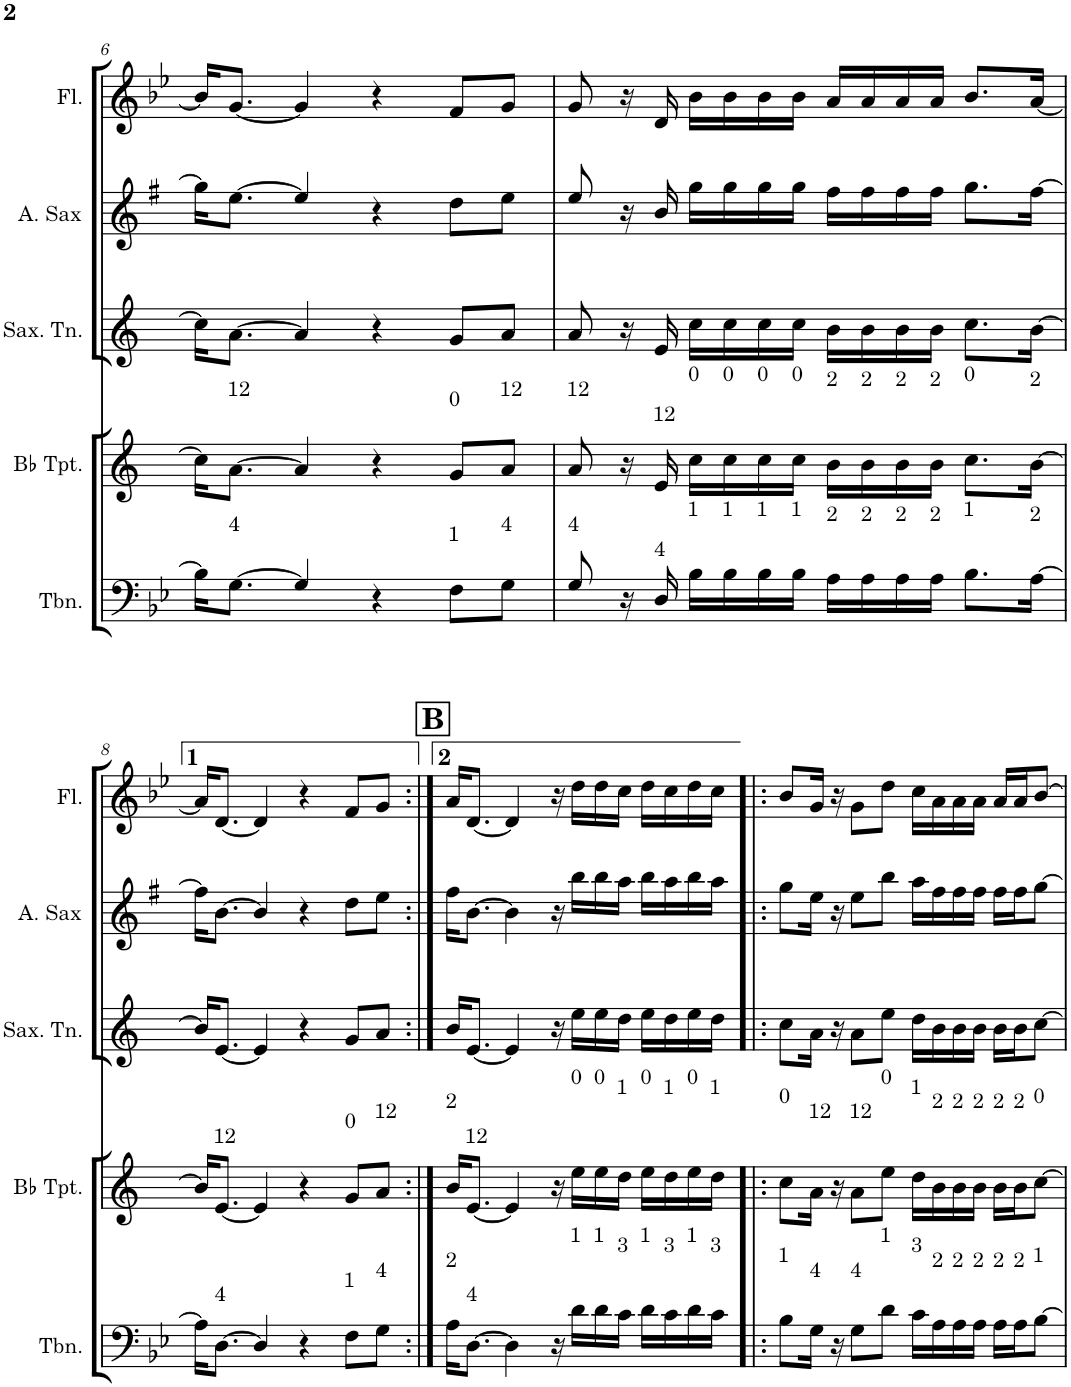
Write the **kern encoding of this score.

**kern	**kern	**kern	**kern	**kern
*part5	*part4	*part3	*part2	*part1
*staff5	*staff4	*staff3	*staff2	*staff1
*I"Trombone	*I"Bb Trumpet	*I"Saxofone Tenor	*I"Saxofone Alto	*I"Flauta Transversal
*I'Tbn.	*I'Bb Tpt.	*I'Sax. Tn.	*	*I'Fl.
!!LO:PB:g=z
*clefF4	*clefG2	*clefG2	*clefG2	*clefG2
*	*Trd1c2	*Trd8c14	*Trd5c9	*
*k[b-e-]	*k[]	*k[]	*k[f#]	*k[b-e-]
*M4/4	*M4/4	*M4/4	*M4/4	*M4/4
=6	=6	=6	=6	=6
16B-\KL]	16cc\KL]	16cc\KL]	16gg\KL]	16b-/KL]
!	!LO:TX:a:t=12	!	!	!
!LO:TX:a:t=4	!	!	!	!
[8.G\J	[8.a\J	[8.a\J	[8.ee\J	[8.g/J
4G/]	4a/]	4a/]	4ee/]	4g/]
4r	4r	4r	4r	4r
!	!LO:TX:a:t=0	!	!	!
!LO:TX:a:t=1	!	!	!	!
8F\L	8g/L	8g/L	8dd\L	8f/L
!	!LO:TX:a:t=12	!	!	!
!LO:TX:a:t=4	!	!	!	!
8G\J	8a/J	8a/J	8ee\J	8g/J
=7	=7	=7	=7	=7
!	!LO:TX:a:t=12	!	!	!
!LO:TX:a:t=4	!	!	!	!
8G/	8a/	8a/	8ee/	8g/
16r	16r	16r	16r	16r
!	!LO:TX:a:t=12	!	!	!
!LO:TX:a:t=4	!	!	!	!
16D/	16e/	16e/	16b/	16d/
!	!LO:TX:a:t=0	!	!	!
!LO:TX:a:t=1	!	!	!	!
16B-\LL	16cc\LL	16cc\LL	16gg\LL	16b-\LL
!	!LO:TX:a:t=0	!	!	!
!LO:TX:a:t=1	!	!	!	!
16B-\	16cc\	16cc\	16gg\	16b-\
!	!LO:TX:a:t=0	!	!	!
!LO:TX:a:t=1	!	!	!	!
16B-\	16cc\	16cc\	16gg\	16b-\
!	!LO:TX:a:t=0	!	!	!
!LO:TX:a:t=1	!	!	!	!
16B-\JJ	16cc\JJ	16cc\JJ	16gg\JJ	16b-\JJ
!	!LO:TX:a:t=2	!	!	!
!LO:TX:a:t=2	!	!	!	!
16A\LL	16b\LL	16b\LL	16ff#\LL	16a/LL
!	!LO:TX:a:t=2	!	!	!
!LO:TX:a:t=2	!	!	!	!
16A\	16b\	16b\	16ff#\	16a/
!	!LO:TX:a:t=2	!	!	!
!LO:TX:a:t=2	!	!	!	!
16A\	16b\	16b\	16ff#\	16a/
!	!LO:TX:a:t=2	!	!	!
!LO:TX:a:t=2	!	!	!	!
16A\JJ	16b\JJ	16b\JJ	16ff#\JJ	16a/JJ
!	!LO:TX:a:t=0	!	!	!
!LO:TX:a:t=1	!	!	!	!
8.B-\L	8.cc\L	8.cc\L	8.gg\L	8.b-/L
!	!LO:TX:a:t=2	!	!	!
!LO:TX:a:t=2	!	!	!	!
[16A\Jk	[16b\Jk	[16b\Jk	[16ff#\Jk	[16a/Jk
!!LO:LB:g=z
=8	=8	=8	=8	=8
16A\KL]	16b/KL]	16b/KL]	16ff#\KL]	16a/KL]
!	!LO:TX:a:t=12	!	!	!
!LO:TX:a:t=4	!	!	!	!
[8.D\J	[8.e/J	[8.e/J	[8.b\J	[8.d/J
4D/]	4e/]	4e/]	4b/]	4d/]
4r	4r	4r	4r	4r
!	!LO:TX:a:t=0	!	!	!
!LO:TX:a:t=1	!	!	!	!
8F\L	8g/L	8g/L	8dd\L	8f/L
!	!LO:TX:a:t=12	!	!	!
!LO:TX:a:t=4	!	!	!	!
8G\J	8a/J	8a/J	8ee\J	8g/J
!!LO:REH:place=s1:a:B:cj:fs=14:t=B
=9:|!	=9:|!	=9:|!	=9:|!	=9:|!
!	!LO:TX:a:t=2	!	!	!
!LO:TX:a:t=2	!	!	!	!
16A\KL	16b/KL	16b/KL	16ff#\KL	16a/KL
!	!LO:TX:a:t=12	!	!	!
!LO:TX:a:t=4	!	!	!	!
[8.D\J	[8.e/J	[8.e/J	[8.b\J	[8.d/J
4D\]	4e/]	4e/]	4b\]	4d/]
16r	16r	16r	16r	16r
!	!LO:TX:a:t=0	!	!	!
!LO:TX:a:t=1	!	!	!	!
16d\LL	16ee\LL	16ee\LL	16bb\LL	16dd\LL
!	!LO:TX:a:t=0	!	!	!
!LO:TX:a:t=1	!	!	!	!
16d\	16ee\	16ee\	16bb\	16dd\
!	!LO:TX:a:t=1	!	!	!
!LO:TX:a:t=3	!	!	!	!
16c\JJ	16dd\JJ	16dd\JJ	16aa\JJ	16cc\JJ
!	!LO:TX:a:t=0	!	!	!
!LO:TX:a:t=1	!	!	!	!
16d\LL	16ee\LL	16ee\LL	16bb\LL	16dd\LL
!	!LO:TX:a:t=1	!	!	!
!LO:TX:a:t=3	!	!	!	!
16c\	16dd\	16dd\	16aa\	16cc\
!	!LO:TX:a:t=0	!	!	!
!LO:TX:a:t=1	!	!	!	!
16d\	16ee\	16ee\	16bb\	16dd\
!	!LO:TX:a:t=1	!	!	!
!LO:TX:a:t=3	!	!	!	!
16c\JJ	16dd\JJ	16dd\JJ	16aa\JJ	16cc\JJ
=10!|:	=10!|:	=10!|:	=10!|:	=10!|:
!	!LO:TX:a:t=0	!	!	!
!LO:TX:a:t=1	!	!	!	!
8B-\L	8cc\L	8cc\L	8gg\L	8b-/L
!	!LO:TX:a:t=12	!	!	!
!LO:TX:a:t=4	!	!	!	!
16G\Jk	16a\Jk	16a\Jk	16ee\Jk	16g/Jk
16r	16r	16r	16r	16r
!	!LO:TX:a:t=12	!	!	!
!LO:TX:a:t=4	!	!	!	!
8G\L	8a\L	8a\L	8ee\L	8g\L
!	!LO:TX:a:t=0	!	!	!
!LO:TX:a:t=1	!	!	!	!
8d\J	8ee\J	8ee\J	8bb\J	8dd\J
!	!LO:TX:a:t=1	!	!	!
!LO:TX:a:t=3	!	!	!	!
16c\LL	16dd\LL	16dd\LL	16aa\LL	16cc\LL
!	!LO:TX:a:t=2	!	!	!
!LO:TX:a:t=2	!	!	!	!
16A\	16b\	16b\	16ff#\	16a\
!	!LO:TX:a:t=2	!	!	!
!LO:TX:a:t=2	!	!	!	!
16A\	16b\	16b\	16ff#\	16a\
!	!LO:TX:a:t=2	!	!	!
!LO:TX:a:t=2	!	!	!	!
16A\JJ	16b\JJ	16b\JJ	16ff#\JJ	16a\JJ
!	!LO:TX:a:t=2	!	!	!
!LO:TX:a:t=2	!	!	!	!
16A\LL	16b\LL	16b\LL	16ff#\LL	16a/LL
!	!LO:TX:a:t=2	!	!	!
!LO:TX:a:t=2	!	!	!	!
16A\J	16b\J	16b\J	16ff#\J	16a/J
!	!LO:TX:a:t=0	!	!	!
!LO:TX:a:t=1	!	!	!	!
[8B-\J	[8cc\J	[8cc\J	[8gg\J	[8b-/J
=	=	=	=	=
*-	*-	*-	*-	*-
